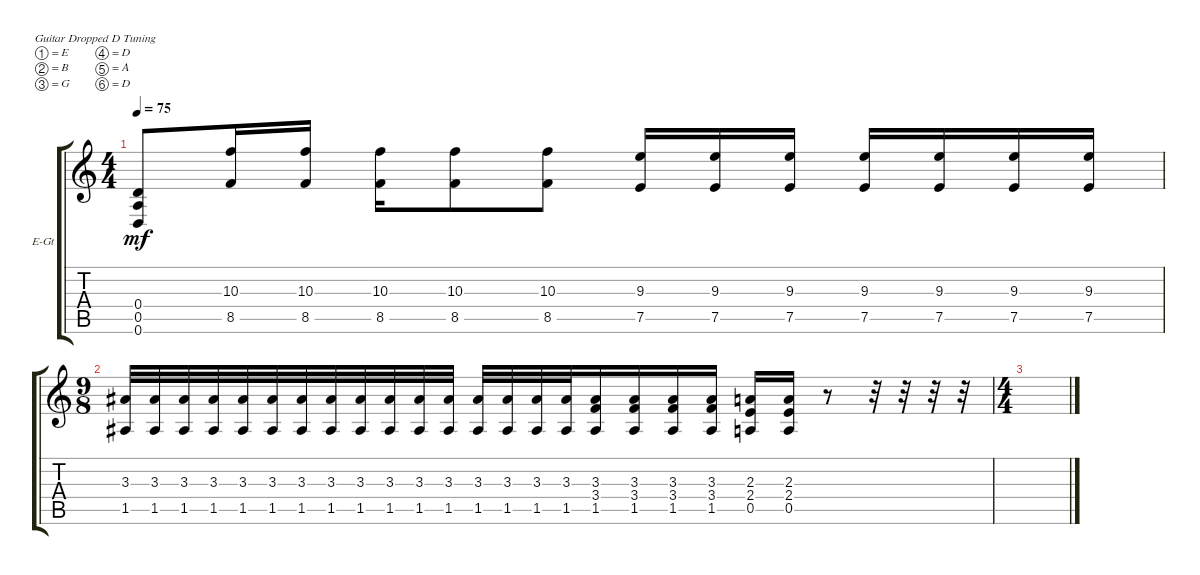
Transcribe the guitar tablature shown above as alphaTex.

\defaultSystemsLayout 4
\bracketExtendMode groupsimilarinstruments
\firstSystemTrackNameOrientation horizontal
\otherSystemsTrackNameOrientation horizontal
\track ("Electric Guitar" "E-Gt") {instrument distortionguitar}
\staff {score tabs}
\tuning (E4 B3 G3 D3 A2 D2)
\ts (4 4)
\tempo 75
\clef g2
\ks c
(0.6 0.5 0.4).8{dy mf} (8.5 10.3).16 (10.3 8.5).16 (8.5 10.3).16 (10.3 8.5).8 (8.5 10.3).8 (7.5 9.3).16 (9.3 7.5).16 (7.5 9.3).16 (9.3 7.5).16 (9.3 7.5).16 (9.3 7.5).16 (9.3 7.5).16 |
\ts (9 8)
(1.5 3.3).32 (1.5 3.3).32 (1.5 3.3).32 (1.5 3.3).32 (1.5 3.3).32 (1.5 3.3).32 (1.5 3.3).32 (1.5 3.3).32 (1.5 3.3).32 (1.5 3.3).32 (1.5 3.3).32 (1.5 3.3).32 (1.5 3.3).32 (1.5 3.3).32 (1.5 3.3).32 (1.5 3.3).32 (1.5 3.3 3.4).16 (1.5 3.4 3.3).16 (1.5 3.3 3.4).16 (1.5 3.4 3.3).16 (0.5 2.3 2.4).16 (0.5 2.4 2.3).16 r.8 r.32 r.32 r.32 r.32 |
\ts (4 4)
